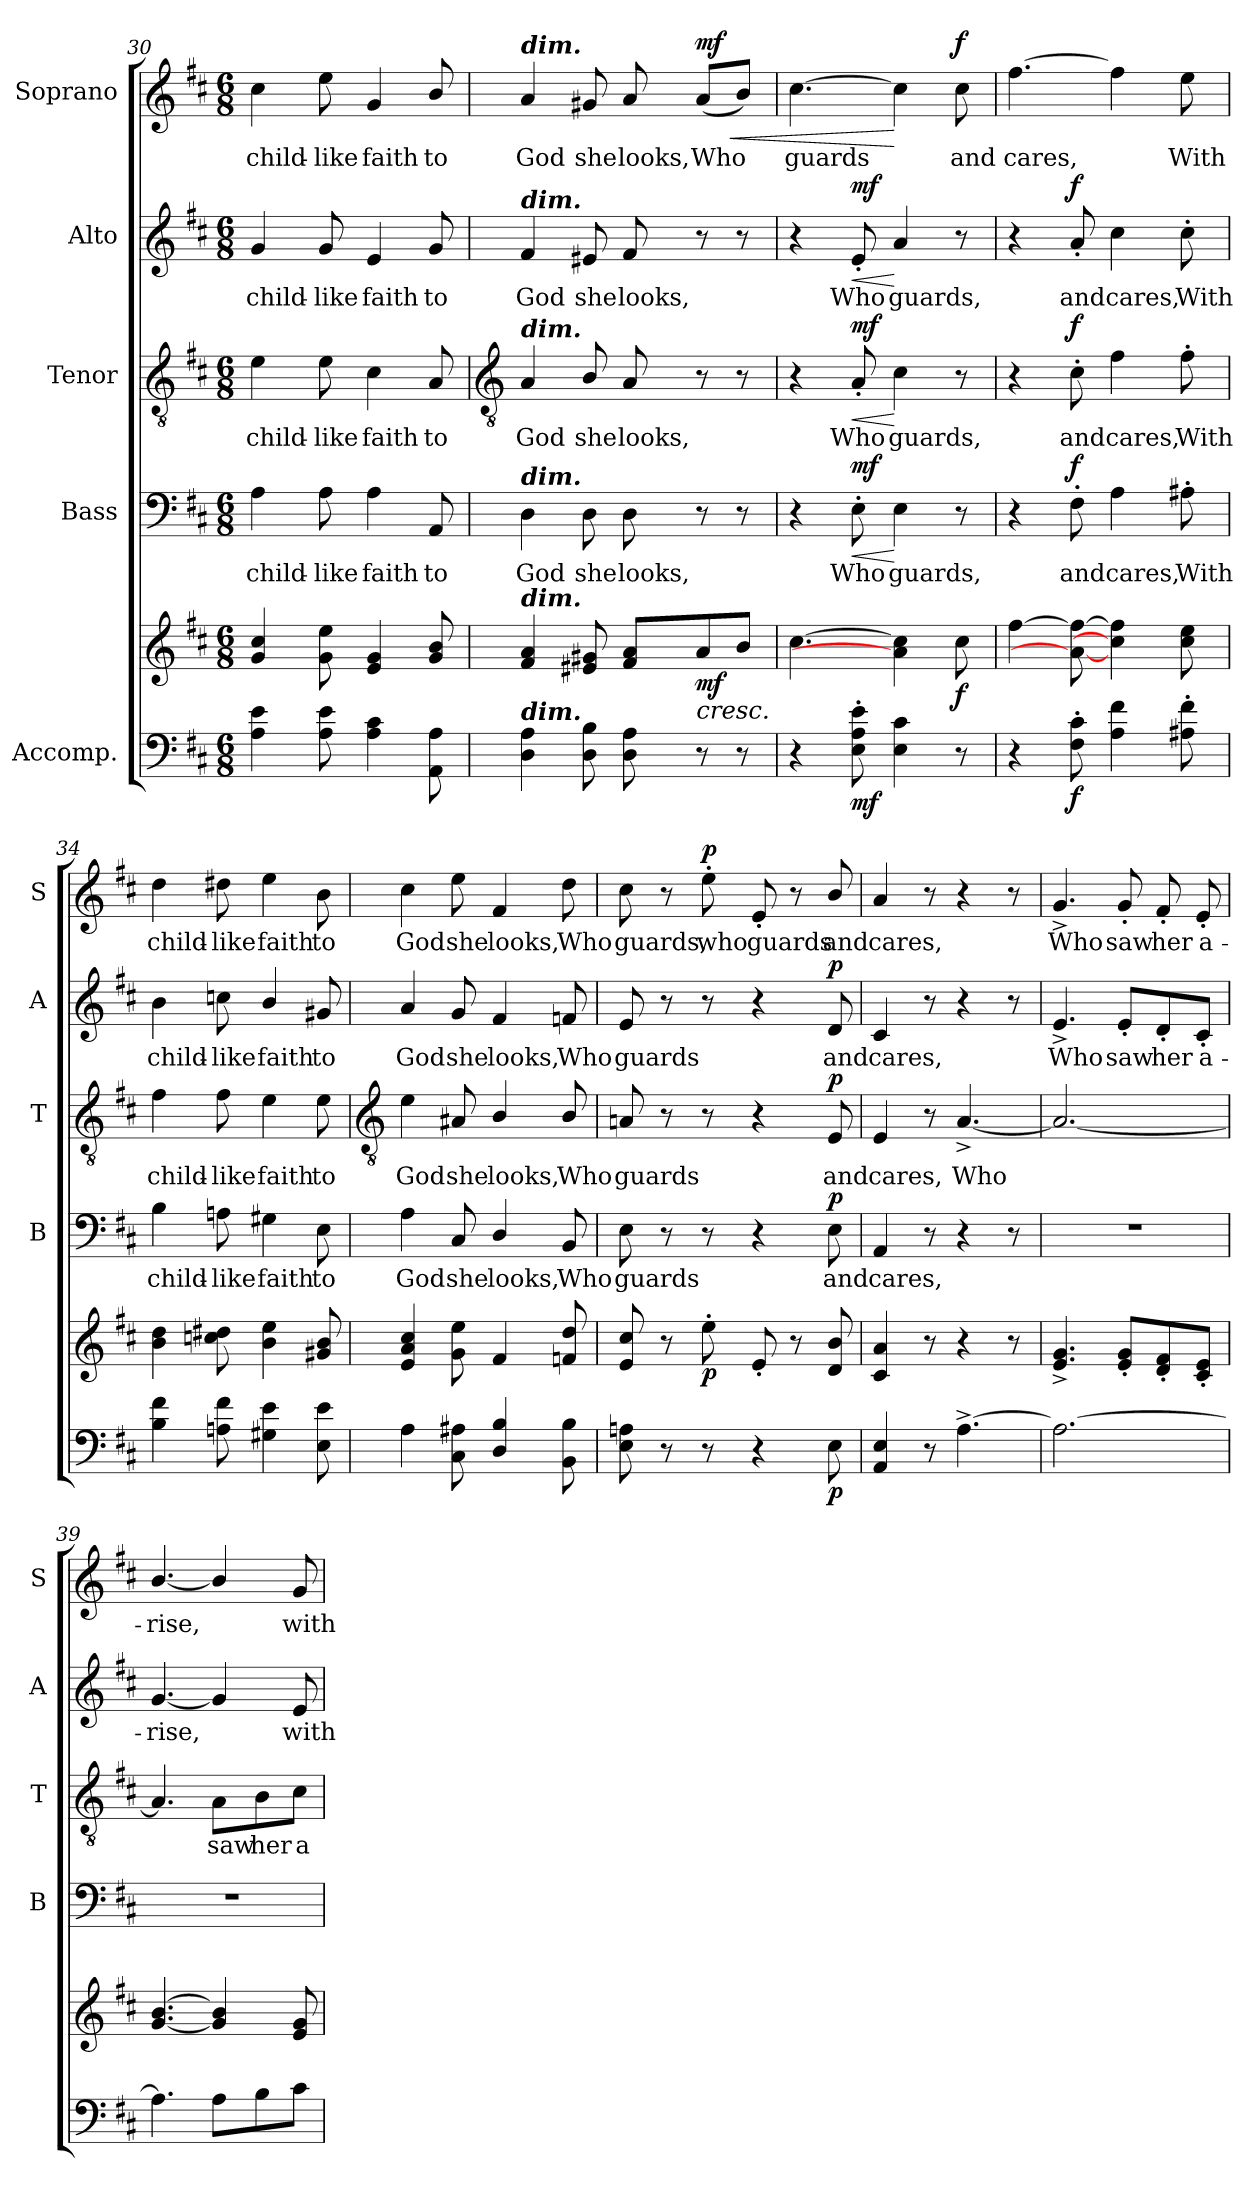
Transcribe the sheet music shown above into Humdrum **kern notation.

**kern	**kern	**dynam	**kern	**text	**dynam	**kern	**text	**dynam	**kern	**text	**dynam	**kern	**text	**dynam
*part5	*part5	*part5	*part4	*part4	*part4	*part3	*part3	*part3	*part2	*part2	*part2	*part1	*part1	*part1
*staff6	*staff5	*staff5/6	*staff4	*staff4	*staff4	*staff3	*staff3	*staff3	*staff2	*staff2	*staff2	*staff1	*staff1	*staff1
*I"Accomp.	*	*	*I"Bass	*	*	*I"Tenor	*	*	*I"Alto	*	*	*I"Soprano	*	*
*	*	*	*I'B	*	*	*I'T	*	*	*I'A	*	*	*I'S	*	*
*clefF4	*clefG2	*	*clefF4	*	*	*clefGv2	*	*	*clefG2	*	*	*clefG2	*	*
*k[f#c#]	*k[f#c#]	*	*k[f#c#]	*	*	*k[f#c#]	*	*	*k[f#c#]	*	*	*k[f#c#]	*	*
*D:	*D:	*	*D:	*	*	*D:	*	*	*D:	*	*	*D:	*	*
*M6/8	*M6/8	*	*M6/8	*	*	*M6/8	*	*	*M6/8	*	*	*M6/8	*	*
=30	=30	=30	=30	=30	=30	=30	=30	=30	=30	=30	=30	=30	=30	=30
!	!	!	!	!LO:LY:b	!	!	!LO:LY:b	!	!	!LO:LY:b	!	!	!LO:LY:b	!
4A 4e	4g 4cc#	.	4A	child-	.	4e	child-	.	4g	child-	.	4cc#	child-	.
!	!	!	!	!LO:LY:b	!	!	!LO:LY:b	!	!	!LO:LY:b	!	!	!LO:LY:b	!
8A 8e	8g 8ee	.	8A	-like	.	8e	-like	.	8g	-like	.	8ee	-like	.
!	!	!	!	!LO:LY:b	!	!	!LO:LY:b	!	!	!LO:LY:b	!	!	!LO:LY:b	!
4A 4c#	4e 4g	.	4A	faith	.	4c#	faith	.	4e	faith	.	4g	faith	.
!	!	!	!	!LO:LY:b	!	!	!LO:LY:b	!	!	!LO:LY:b	!	!	!LO:LY:b	!
8AA 8A	8g/ 8b/	.	8AA	to	.	8A	to	.	8g	to	.	8b/	to	.
!!LO:LB:g=z
=31	=31	=31	=31	=31	=31	=31	=31	=31	=31	=31	=31	=31	=31	=31
*	*	*	*	*	*	*clefGv2	*	*	*	*	*	*	*	*
!	!	!	!	!	!	!	!	!	!	!	!	!LO:TX:a:Bi:t=dim.	!	!
!	!	!	!	!	!	!	!	!	!LO:TX:a:Bi:t=dim.	!	!	!	!	!
!	!	!	!	!	!	!LO:TX:a:Bi:t=dim.	!	!	!	!	!	!	!	!
!	!	!	!LO:TX:a:Bi:t=dim.	!	!	!	!	!	!	!	!	!	!	!
!	!LO:TX:a:Bi:t=dim.	!	!	!	!	!	!	!	!	!	!	!	!	!
!LO:TX:a:Bi:t=dim.	!	!	!	!	!	!	!	!	!	!	!	!	!	!
!	!	!	!	!LO:LY:b	!	!	!LO:LY:b	!	!	!LO:LY:b	!	!	!LO:LY:b	!
4D 4A	4f# 4a	.	4D	God	.	4A	God	.	4f#	God	.	4a	God	.
!	!	!	!	!LO:LY:b	!	!	!LO:LY:b	!	!	!LO:LY:b	!	!	!LO:LY:b	!
8D 8B	8e#X 8g#X	.	8D	she	.	8B/	she	.	8e#X	she	.	8g#X	she	.
!	!	!	!	!LO:LY:b	!	!	!LO:LY:b	!	!	!LO:LY:b	!	!	!LO:LY:b	!
8D 8A	8f# 8aL	.	8D	looks,	.	8A	looks,	.	8f#	looks,	.	8a	looks,	.
!	!	!LO:HP:b	!	!	!	!	!	!	!	!	!	!	!LO:LY:b	!LO:HP:b
!	!	!LO:DY:n=1:b	!	!	!	!	!	!	!	!	!	!	!	!LO:DY:n=1:b
8r	8a	< mf	8r	.	.	8r	.	.	8r	.	.	(<8aL	Who	< mf
8r	8bJ	.	8r	.	.	8r	.	.	8r	.	.	8bJ)	.	.
=32	=32	=32	=32	=32	=32	=32	=32	=32	=32	=32	=32	=32	=32	=32
!	!	!	!	!	!	!	!	!	!	!	!	!	!LO:LY:b	!
4r	[4.cc#	.	4r	.	.	4r	.	.	4r	.	.	[4.cc#	guards	.
!	!	!LO:DY:b=2	!	!LO:LY:b	!LO:HP:b	!	!LO:LY:b	!LO:HP:b	!	!LO:LY:b	!LO:HP:b	!	!	!
!	!	!	!	!	!LO:DY:n=1:b	!	!	!LO:DY:n=1:b	!	!	!LO:DY:n=1:b	!	!	!
8E' 8A' 8e'	.	mf	8E'	Who	< mf	8A'	Who	< mf	8e'	Who	< mf	.	.	.
!	!	!	!	!LO:LY:b	!	!	!LO:LY:b	!	!	!LO:LY:b	!	!	!	!
4E 4c#	4a] 4cc#]	[	4E	guards,	[	4c#	guards,	[	4a	guards,	[	4cc#]	.	[
!	!	!LO:DY:b	!	!	!	!	!	!	!	!	!	!	!LO:LY:b	!LO:DY:b
8r	8cc#	f	8r	.	.	8r	.	.	8r	.	.	8cc#	and	f
=33	=33	=33	=33	=33	=33	=33	=33	=33	=33	=33	=33	=33	=33	=33
!	!	!	!	!	!	!	!	!	!	!	!	!	!LO:LY:b	!
4r	[4ff#	.	4r	.	.	4r	.	.	4r	.	.	[4.ff#	cares,	.
!	!	!LO:DY:b=2	!	!LO:LY:b	!LO:DY:b	!	!LO:LY:b	!LO:DY:b	!	!LO:LY:b	!LO:DY:b	!	!	!
8F#' 8c#'	8a_ 8ff#_	f	8F#'	and	f	8c#'	and	f	8a'	and	f	.	.	.
!	!	!	!	!LO:LY:b	!	!	!LO:LY:b	!	!	!LO:LY:b	!	!	!	!
4A 4f#	4cc#] 4ff#]	.	4A	cares,	.	4f#	cares,	.	4cc#	cares,	.	4ff#]	.	.
!	!	!	!	!LO:LY:b	!	!	!LO:LY:b	!	!	!LO:LY:b	!	!	!LO:LY:b	!
8A#X' 8f#'	8cc# 8ee	.	8A#X'	With	.	8f#'	With	.	8cc#'	With	.	8ee	With	.
=34	=34	=34	=34	=34	=34	=34	=34	=34	=34	=34	=34	=34	=34	=34
!	!	!	!	!LO:LY:b	!	!	!LO:LY:b	!	!	!LO:LY:b	!	!	!LO:LY:b	!
4B 4f#	4b 4dd	.	4B	child-	.	4f#	child-	.	4b	child-	.	4dd	child-	.
!	!	!	!	!LO:LY:b	!	!	!LO:LY:b	!	!	!LO:LY:b	!	!	!LO:LY:b	!
8An 8f#	8ccn 8dd#X	.	8An	-like	.	8f#	-like	.	8ccn	-like	.	8dd#X	-like	.
!	!	!	!	!LO:LY:b	!	!	!LO:LY:b	!	!	!LO:LY:b	!	!	!LO:LY:b	!
4G#X 4e	4b 4ee	.	4G#X	faith	.	4e	faith	.	4b/	faith	.	4ee	faith	.
!	!	!	!	!LO:LY:b	!	!	!LO:LY:b	!	!	!LO:LY:b	!	!	!LO:LY:b	!
8E 8e	8g#X 8b	.	8E	to	.	8e	to	.	8g#X	to	.	8b	to	.
!!LO:LB:g=z
=35	=35	=35	=35	=35	=35	=35	=35	=35	=35	=35	=35	=35	=35	=35
*	*	*	*	*	*	*clefGv2	*	*	*	*	*	*	*	*
!	!	!	!	!LO:LY:b	!	!	!LO:LY:b	!	!	!LO:LY:b	!	!	!LO:LY:b	!
4A	4e 4a 4cc#	.	4A	God	.	4e	God	.	4a	God	.	4cc#	God	.
!	!	!	!	!LO:LY:b	!	!	!LO:LY:b	!	!	!LO:LY:b	!	!	!LO:LY:b	!
8C# 8A#X	8g 8ee	.	8C#	she	.	8A#X	she	.	8g	she	.	8ee	she	.
!	!	!	!	!LO:LY:b	!	!	!LO:LY:b	!	!	!LO:LY:b	!	!	!LO:LY:b	!
4D/ 4B/	4f#	.	4D/	looks,	.	4B/	looks,	.	4f#	looks,	.	4f#	looks,	.
!	!	!	!	!LO:LY:b	!	!	!LO:LY:b	!	!	!LO:LY:b	!	!	!LO:LY:b	!
8BB 8B	8fn 8dd	.	8BB	Who	.	8B/	Who	.	8fn	Who	.	8dd	Who	.
=36	=36	=36	=36	=36	=36	=36	=36	=36	=36	=36	=36	=36	=36	=36
!	!	!	!	!LO:LY:b	!	!	!LO:LY:b	!	!	!LO:LY:b	!	!	!LO:LY:b	!
8E 8An	8e 8cc#	.	8E	guards	.	8An	guards	.	8e	guards	.	8cc#	guards,	.
8r	8r	.	8r	.	.	8r	.	.	8r	.	.	8r	.	.
!	!	!LO:DY:b	!	!	!	!	!	!	!	!	!	!	!LO:LY:b	!LO:DY:b
8r	8ee'	p	8r	.	.	8r	.	.	8r	.	.	8ee'	who	p
!	!	!	!	!	!	!	!	!	!	!	!	!	!LO:LY:b	!
4r	8e'	.	4r	.	.	4r	.	.	4r	.	.	8e'	guards	.
.	8r	.	.	.	.	.	.	.	.	.	.	8r	.	.
!	!	!LO:DY:b=2	!	!LO:LY:b	!LO:DY:b	!	!LO:LY:b	!LO:DY:b	!	!LO:LY:b	!LO:DY:b	!	!LO:LY:b	!
8E	8d/ 8b/	p	8E	and	p	8E	and	p	8d	and	p	8b/	and	.
=37	=37	=37	=37	=37	=37	=37	=37	=37	=37	=37	=37	=37	=37	=37
!	!	!	!	!LO:LY:b	!	!	!LO:LY:b	!	!	!LO:LY:b	!	!	!LO:LY:b	!
4AA 4E	4c# 4a	.	4AA	cares,	.	4E	cares,	.	4c#	cares,	.	4a	cares,	.
8r	8r	.	8r	.	.	8r	.	.	8r	.	.	8r	.	.
!	!	!	!	!	!	!	!LO:LY:b	!	!	!	!	!	!	!
[4.A^	4r	.	4r	.	.	[4.A^	Who	.	4r	.	.	4r	.	.
.	8r	.	8r	.	.	.	.	.	8r	.	.	8r	.	.
=38	=38	=38	=38	=38	=38	=38	=38	=38	=38	=38	=38	=38	=38	=38
!	!	!	!LO:N:vis=1	!	!	!	!	!	!	!LO:LY:b	!	!	!LO:LY:b	!
2.A_	4.e^ 4.g^	.	2.r	.	.	2.A_	.	.	4.e^	Who	.	4.g^	Who	.
!	!	!	!	!	!	!	!	!	!	!LO:LY:b	!	!	!LO:LY:b	!
.	8e' 8g'L	.	.	.	.	.	.	.	8e'/L	saw	.	8g'	saw	.
!	!	!	!	!	!	!	!	!	!	!LO:LY:b	!	!	!LO:LY:b	!
.	8d' 8f#'	.	.	.	.	.	.	.	8d'/	her	.	8f#'	her	.
!	!	!	!	!	!	!	!	!	!	!LO:LY:b	!	!	!LO:LY:b	!
.	8c#' 8e'J	.	.	.	.	.	.	.	8c#'/J	a-	.	8e'	a-	.
=39	=39	=39	=39	=39	=39	=39	=39	=39	=39	=39	=39	=39	=39	=39
!	!	!	!LO:N:vis=1	!	!	!	!	!	!	!LO:LY:b	!	!	!LO:LY:b	!
4.A]	[4.g/ [4.b/	.	2.r	.	.	4.A]	.	.	[4.g	-rise,	.	[4.b/	-rise,	.
!	!	!	!	!	!	!	!LO:LY:b	!	!	!	!	!	!	!
8AL	4g/] 4b/]	.	.	.	.	8A\L	saw	.	4g]	.	.	4b/]	.	.
!	!	!	!	!	!	!	!LO:LY:b	!	!	!	!	!	!	!
8B	.	.	.	.	.	8B\	her	.	.	.	.	.	.	.
!	!	!	!	!	!	!	!LO:LY:b	!	!	!LO:LY:b	!	!	!LO:LY:b	!
8c#J	8e 8g	.	.	.	.	8c#\J	a-	.	8e	with	.	8g	with	.
=	=	=	=	=	=	=	=	=	=	=	=	=	=	=
*-	*-	*-	*-	*-	*-	*-	*-	*-	*-	*-	*-	*-	*-	*-
